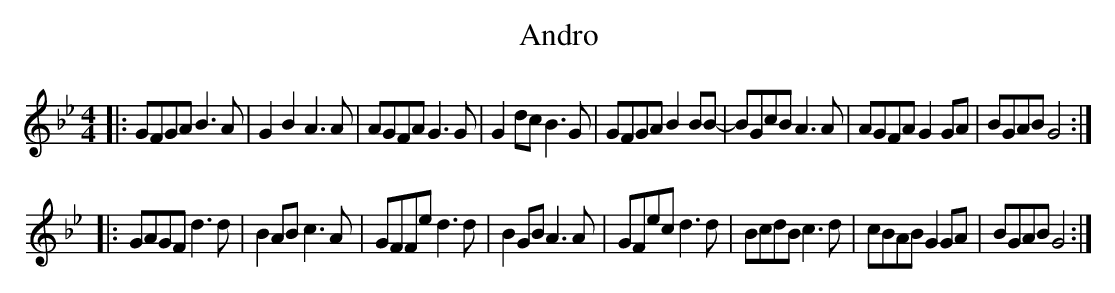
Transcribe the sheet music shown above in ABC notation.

X:1
T:Andro
M:4/4
L:1/8
K:Gm
|: GFGA B3A   | G2B2 A3A | AGFA G3G  | G2dc B3G |\
   GFGA B2BB- | BGcB A3A | AGFA G2GA | BGAB G4 :|
|: GAGF d3d   | B2AB c3A | GFFe d3d  | B2GB A3A |\
   GFec d3d   | BcdB c3d | cBAB G2GA | BGAB G4 :|
